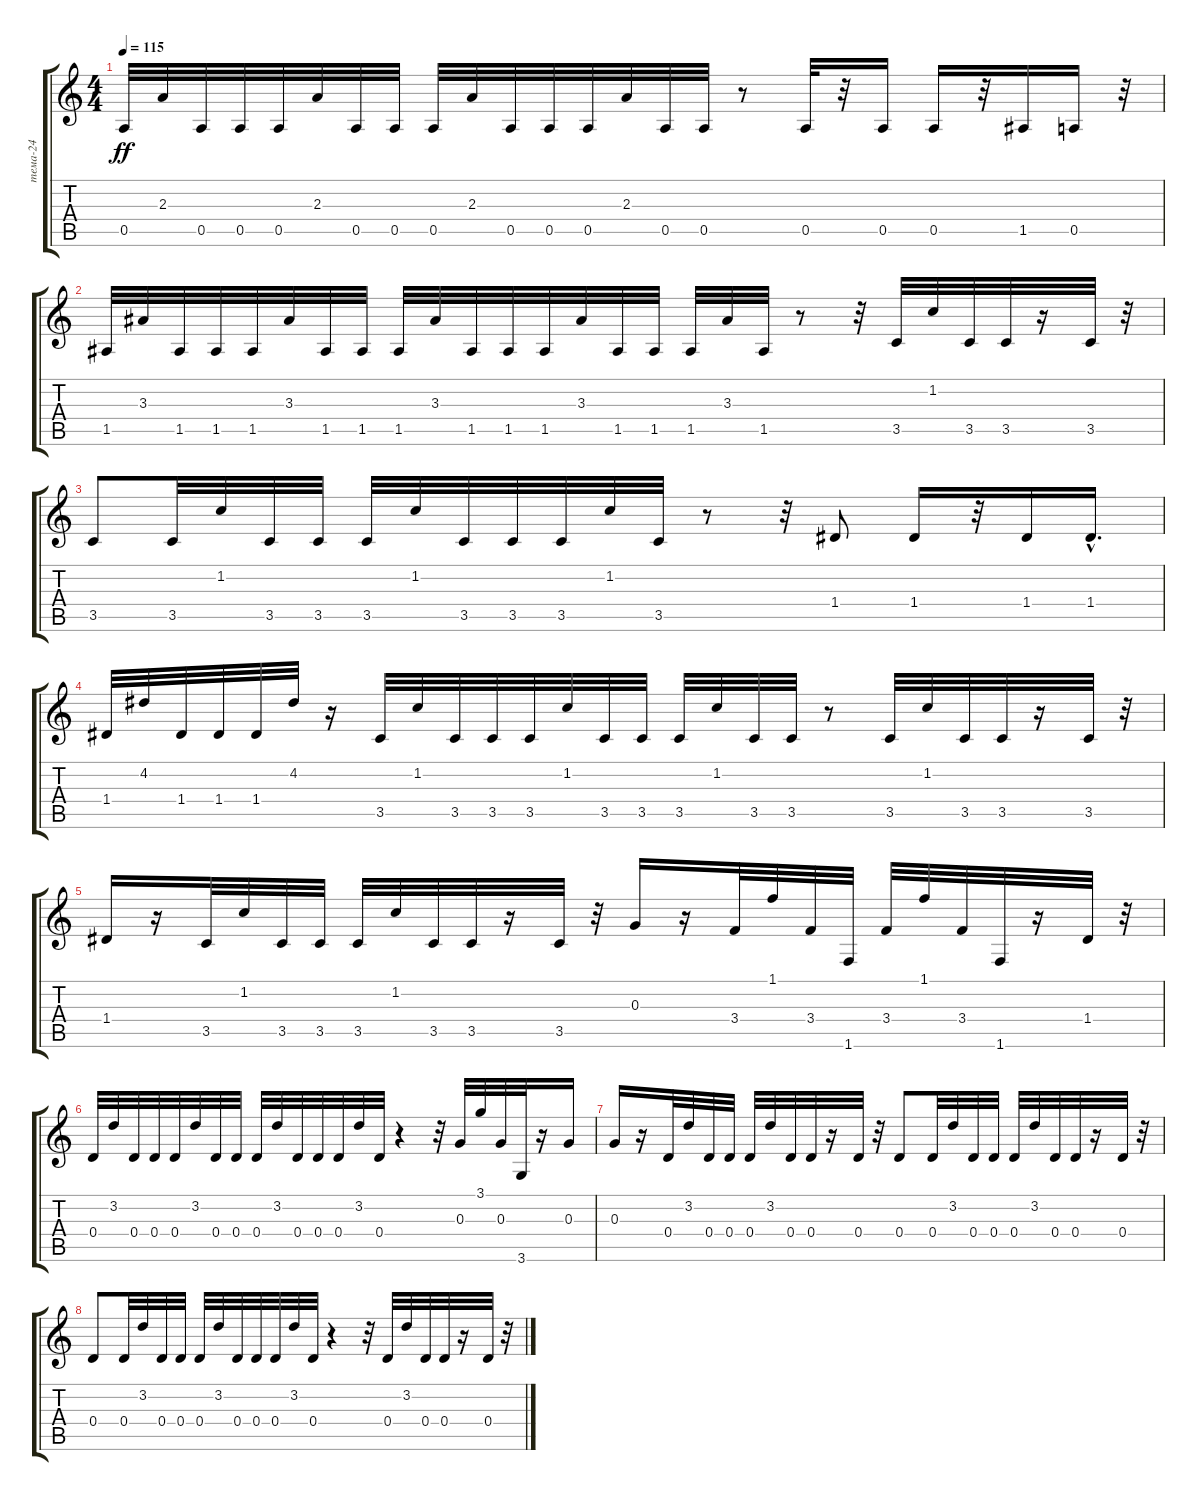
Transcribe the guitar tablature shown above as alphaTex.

\track ("тема-24" "тема-24") {instrument overdrivenguitar}
\staff {score tabs}
\tuning (E4 B3 G3 D3 A2 E2) {hide}
\ts (4 4)
\tempo 115
\clef g2
\ks c
0.5.32{dy ff} 2.3.32 0.5.32 0.5.32 0.5.32 2.3.32 0.5.32 0.5.32 0.5.32 2.3.32 0.5.32 0.5.32 0.5.32 2.3.32 0.5.32 0.5.32 r.8 0.5.32 r.32 0.5.16 0.5.16 r.32 1.5.16 0.5.16 r.32 |
1.5.32 3.3.32 1.5.32 1.5.32 1.5.32 3.3.32 1.5.32 1.5.32 1.5.32 3.3.32 1.5.32 1.5.32 1.5.32 3.3.32 1.5.32 1.5.32 1.5.32 3.3.32 1.5.32 r.8 r.32 3.5.32 1.2.32 3.5.32 3.5.32 r.16 3.5.32 r.32 |
3.5.8 3.5.32 1.2.32 3.5.32 3.5.32 3.5.32 1.2.32 3.5.32 3.5.32 3.5.32 1.2.32 3.5.32 r.8 r.32 1.4.8 1.4.16 r.32 1.4.16 1.4{hac}.16{d} |
1.4.32 4.2.32 1.4.32 1.4.32 1.4.32 4.2.32 r.16 3.5.32 1.2.32 3.5.32 3.5.32 3.5.32 1.2.32 3.5.32 3.5.32 3.5.32 1.2.32 3.5.32 3.5.32 r.8 3.5.32 1.2.32 3.5.32 3.5.32 r.16 3.5.32 r.32 |
1.4.16 r.16 3.5.32 1.2.32 3.5.32{balance 16} 3.5.32 3.5.32 1.2.32 3.5.32 3.5.32 r.16 3.5.32 r.32 0.3.16 r.16 3.4.32{balance 10} 1.1.32{balance 7} 3.4.32{balance 7} 1.6.32 3.4.32 1.1.32 3.4.32 1.6.32 r.16 1.4.32 r.32 |
0.4.32 3.2.32 0.4.32 0.4.32 0.4.32 3.2.32 0.4.32 0.4.32 0.4.32 3.2.32 0.4.32 0.4.32 0.4.32 3.2.32 0.4.32 r.4 r.32 0.3.32 3.1.32 0.3.32 3.6.32 r.16 0.3.16 |
0.3.16 r.16 0.4.32 3.2.32 0.4.32 0.4.32 0.4.32 3.2.32 0.4.32 0.4.32 r.16 0.4.32 r.32 0.4.8 0.4.32 3.2.32 0.4.32 0.4.32 0.4.32 3.2.32 0.4.32 0.4.32 r.16 0.4.32 r.32 |
0.4.8 0.4.32 3.2.32 0.4.32 0.4.32 0.4.32 3.2.32 0.4.32 0.4.32 0.4.32 3.2.32 0.4.32 r.4 r.32 0.4.32 3.2.32 0.4.32 0.4.32 r.16 0.4.32 r.32
